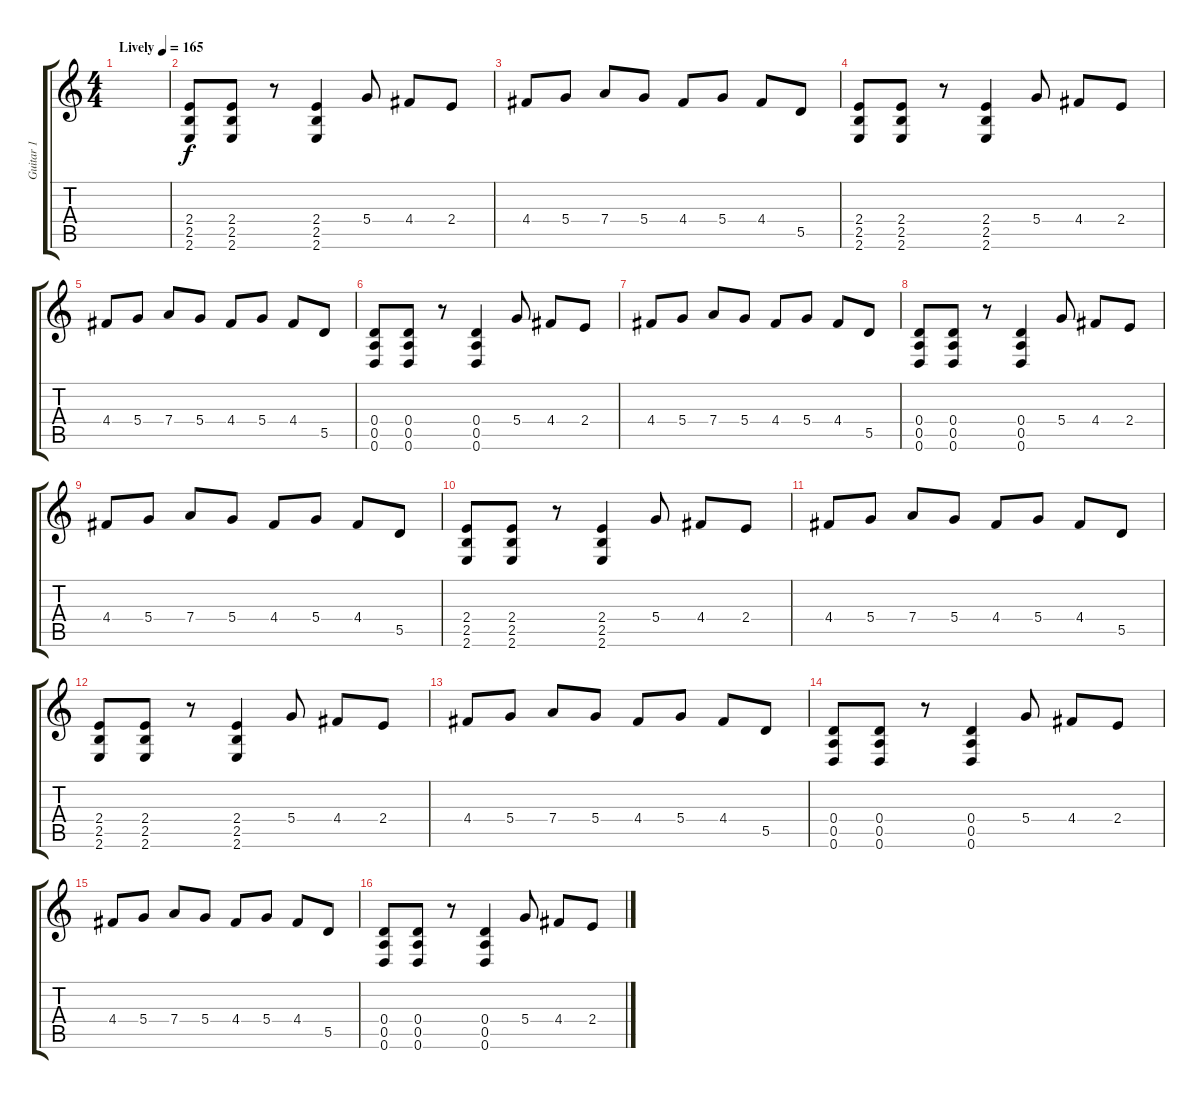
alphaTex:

\track ("Guitar 1" "Guitar 1") {instrument distortionguitar}
\staff {score tabs}
\tuning (E4 B3 G3 D3 A2 D2) {hide}
\ts (4 4)
\tempo (165 "Lively")
\clef g2
\ks c
|
(2.4 2.5 2.6).8 (2.4 2.5 2.6).8 r.8 (2.4 2.5 2.6).4 5.4.8 4.4.8 2.4.8 |
4.4.8 5.4.8 7.4.8 5.4.8 4.4.8 5.4.8 4.4.8 5.5.8 |
(2.4 2.5 2.6).8 (2.4 2.5 2.6).8 r.8 (2.4 2.5 2.6).4 5.4.8 4.4.8 2.4.8 |
4.4.8 5.4.8 7.4.8 5.4.8 4.4.8 5.4.8 4.4.8 5.5.8 |
(0.4 0.5 0.6).8 (0.4 0.5 0.6).8 r.8 (0.4 0.5 0.6).4 5.4.8 4.4.8 2.4.8 |
4.4.8 5.4.8 7.4.8 5.4.8 4.4.8 5.4.8 4.4.8 5.5.8 |
(0.4 0.5 0.6).8 (0.4 0.5 0.6).8 r.8 (0.4 0.5 0.6).4 5.4.8 4.4.8 2.4.8 |
4.4.8 5.4.8 7.4.8 5.4.8 4.4.8 5.4.8 4.4.8 5.5.8 |
(2.4 2.5 2.6).8 (2.4 2.5 2.6).8 r.8 (2.4 2.5 2.6).4 5.4.8 4.4.8 2.4.8 |
4.4.8 5.4.8 7.4.8 5.4.8 4.4.8 5.4.8 4.4.8 5.5.8 |
(2.4 2.5 2.6).8 (2.4 2.5 2.6).8 r.8 (2.4 2.5 2.6).4 5.4.8 4.4.8 2.4.8 |
4.4.8 5.4.8 7.4.8 5.4.8 4.4.8 5.4.8 4.4.8 5.5.8 |
(0.4 0.5 0.6).8 (0.4 0.5 0.6).8 r.8 (0.4 0.5 0.6).4 5.4.8 4.4.8 2.4.8 |
4.4.8 5.4.8 7.4.8 5.4.8 4.4.8 5.4.8 4.4.8 5.5.8 |
(0.4 0.5 0.6).8 (0.4 0.5 0.6).8 r.8 (0.4 0.5 0.6).4 5.4.8 4.4.8 2.4.8
